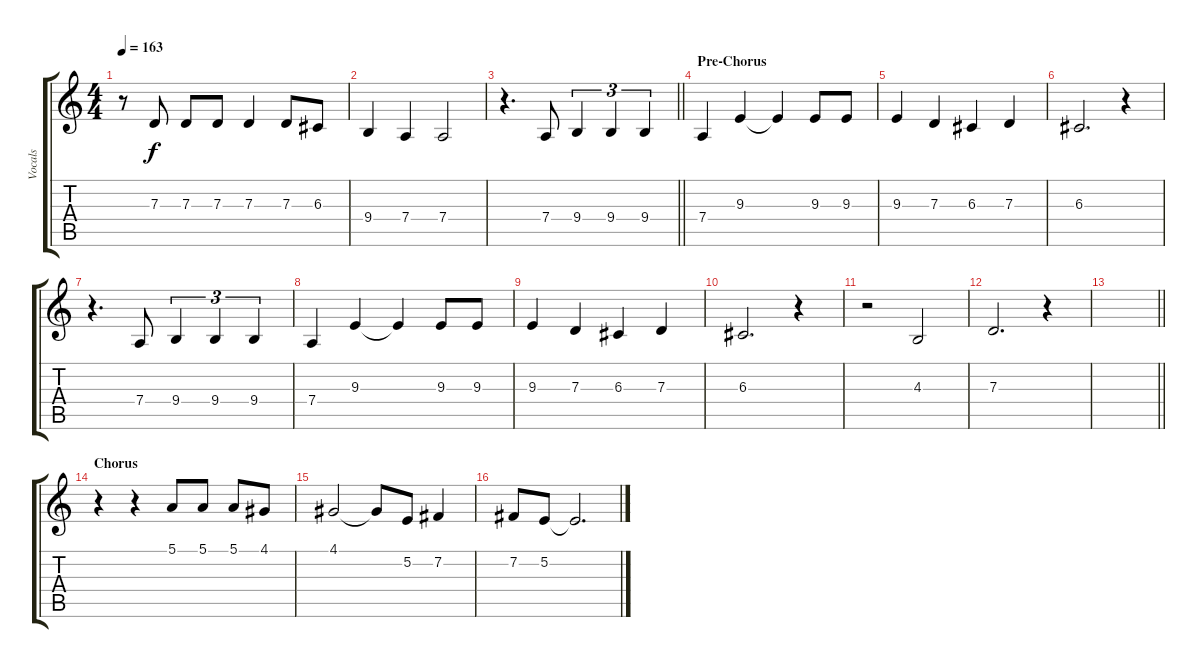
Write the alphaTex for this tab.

\track ("Vocals" "Vocals") {instrument altosax}
\staff {score tabs}
\tuning (E4 B3 G3 D3 A2 E2) {hide}
\ts (4 4)
\tempo 163
\clef g2
\ks c
r.8{dy f} 7.3.8 7.3.8 7.3.8 7.3.4 7.3.8 6.3.8 |
9.4.4 7.4.4 7.4.2 |
\barLineRight lightlight
r.4{d} 7.4.8 9.4.4{tu (3 2)} 9.4.4{tu (3 2)} 9.4.4{tu (3 2)} |
\section ("" "Pre-Chorus")
7.4.4 9.3.4 9.3{t}.4 9.3.8 9.3.8 |
9.3.4 7.3.4 6.3.4 7.3.4 |
6.3.2{d} r.4 |
r.4{d} 7.4.8 9.4.4{tu (3 2)} 9.4.4{tu (3 2)} 9.4.4{tu (3 2)} |
7.4.4 9.3.4 9.3{t}.4 9.3.8 9.3.8 |
9.3.4 7.3.4 6.3.4 7.3.4 |
6.3.2{d} r.4 |
r.2 4.3.2 |
7.3.2{d} r.4 |
\barLineRight lightlight
|
\section ("" "Chorus")
r.4 r.4 5.1.8 5.1.8 5.1.8 4.1.8 |
4.1.2 4.1{t}.8 5.2.8 7.2.4 |
7.2.8 5.2.8 5.2{t}.2{d}
